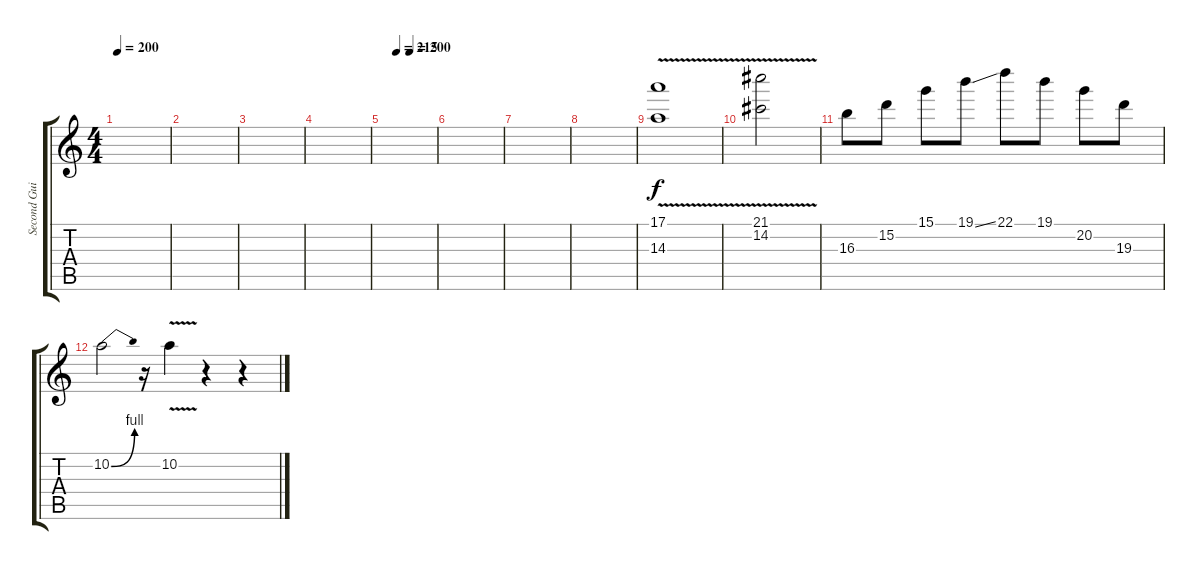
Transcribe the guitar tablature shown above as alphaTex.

\track ("Second Guitar" "Second Gui") {instrument overdrivenguitar}
\staff {score tabs}
\tuning (E4 B3 G3 D3 A2 E2) {hide}
\ts (4 4)
\tempo 200
\clef g2
\ks c
|
|
|
|
\tempo (215 0.25)
\tempo (200 0.5)
|
|
|
|
(17.1{v} 14.3).1{volume 10 instrument distortionguitar} |
(21.1{v} 14.2).2 |
16.3.8 15.2.8 15.1.8 19.1{ss}.8 22.1.8 19.1.8 20.2.8 19.3.8 |
10.2{be (bend 0 0 60 4)}.2{volume 9} r.16 10.2{v}.4 r.4 r.4{volume 13}
